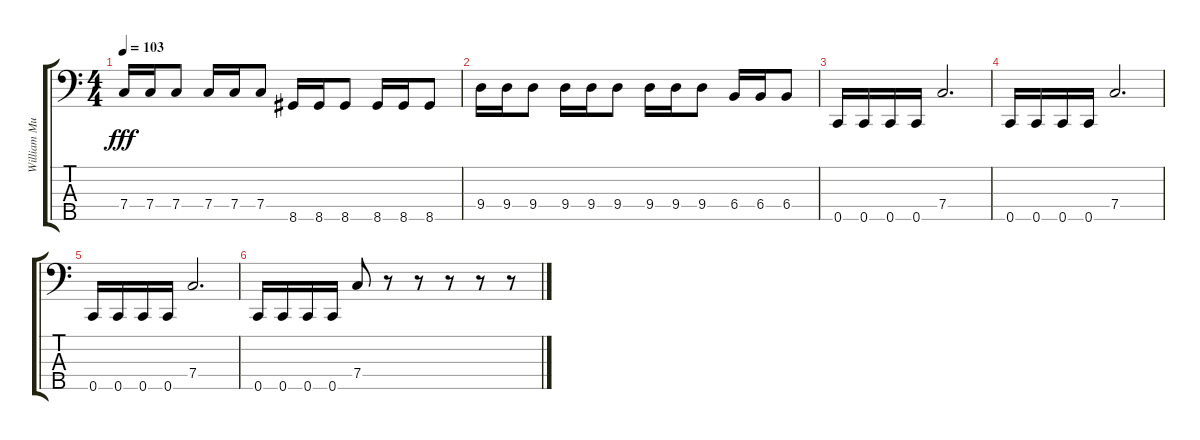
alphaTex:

\track ("William Murderface" "William Mu") {instrument electricbasspick}
\staff {score tabs}
\tuning (Ab2 Eb2 Bb1 F1 C1) {hide}
\ts (4 4)
\tempo 103
\clef f4
\ks c
7.4.16{dy fff} 7.4.16 7.4.8 7.4.16 7.4.16 7.4.8 8.5.16 8.5.16 8.5.8 8.5.16 8.5.16 8.5.8 |
9.4.16 9.4.16 9.4.8 9.4.16 9.4.16 9.4.8 9.4.16 9.4.16 9.4.8 6.4.16 6.4.16 6.4.8 |
0.5.16 0.5.16 0.5.16 0.5.16 7.4.2{d} |
0.5.16 0.5.16 0.5.16 0.5.16 7.4.2{d} |
0.5.16 0.5.16 0.5.16 0.5.16 7.4.2{d} |
0.5.16 0.5.16 0.5.16 0.5.16 7.4.8 r.8 r.8 r.8 r.8 r.8
